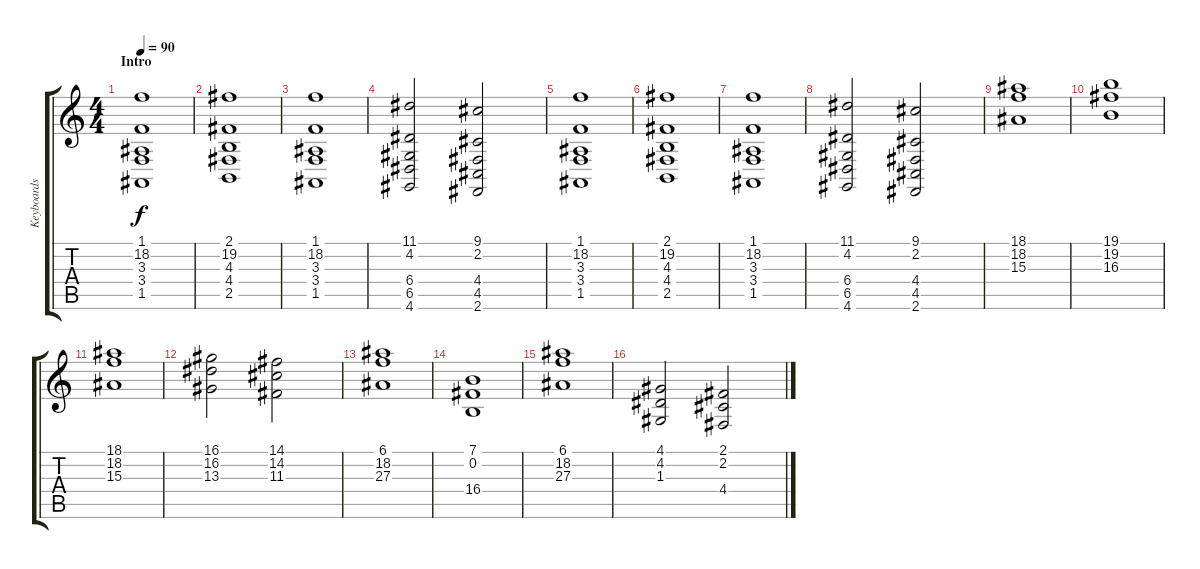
\track ("Keyboards" "Keyboards") {instrument stringensemble1}
\staff {score tabs}
\tuning (E4 B3 G3 D3 A2 E2) {hide}
\ts (4 4)
\section ("" "Intro")
\tempo 90
\clef g2
\ks c
(1.1 18.2 3.3 3.4 1.5).1{dy f volume 6 instrument stringensemble1} |
(2.1 19.2 4.3 4.4 2.5).1 |
(1.1 18.2 3.3 3.4 1.5).1 |
(11.1 4.2 6.4 6.5 4.6).2 (9.1 2.2 4.4 4.5 2.6).2 |
(1.1 18.2 3.3 3.4 1.5).1{volume 6} |
(2.1 19.2 4.3 4.4 2.5).1 |
(1.1 18.2 3.3 3.4 1.5).1 |
(11.1 4.2 6.4 6.5 4.6).2 (9.1 2.2 4.4 4.5 2.6).2 |
(18.1 18.2 15.3).1{volume 12} |
(19.1 19.2 16.3).1 |
(18.1 18.2 15.3).1 |
(16.1 16.2 13.3).2 (14.1 14.2 11.3).2 |
(6.1 18.2 27.3).1 |
(7.1 0.2 16.4).1 |
(6.1 18.2 27.3).1 |
(4.1 4.2 1.3).2 (2.1 2.2 4.4).2
